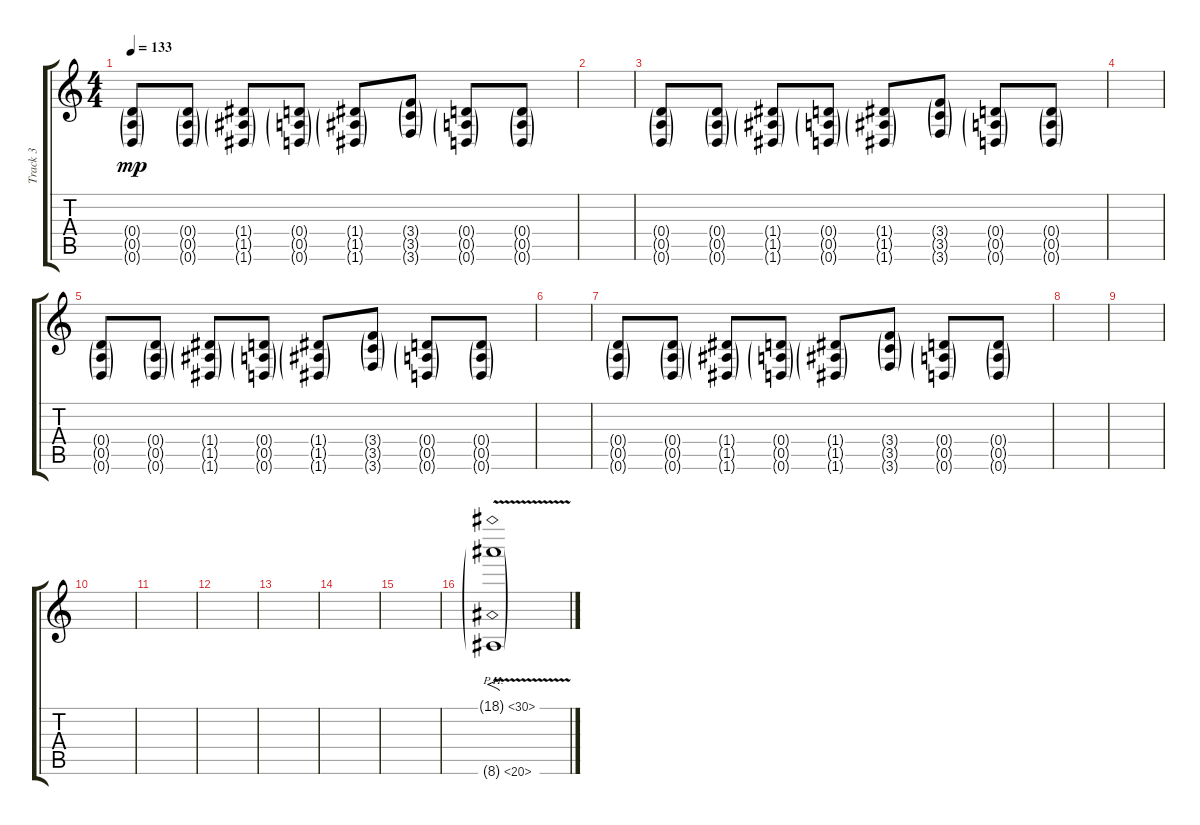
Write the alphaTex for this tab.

\track ("Track 3" "Track 3") {instrument distortionguitar}
\staff {score tabs}
\tuning (E4 B3 G3 D3 A2 D2) {hide}
\ts (4 4)
\tempo 133
\clef g2
\ks c
(0.4{g} 0.5{g} 0.6{g}).8{dy mp} (0.4{g} 0.5{g} 0.6{g}).8 (1.4{g} 1.5{g} 1.6{g}).8 (0.4{g} 0.5{g} 0.6{g}).8 (1.4{g} 1.5{g} 1.6{g}).8 (3.4{g} 3.5{g} 3.6{g}).8 (0.4{g} 0.5{g} 0.6{g}).8 (0.4{g} 0.5{g} 0.6{g}).8 |
|
(0.4{g} 0.5{g} 0.6{g}).8 (0.4{g} 0.5{g} 0.6{g}).8 (1.4{g} 1.5{g} 1.6{g}).8 (0.4{g} 0.5{g} 0.6{g}).8 (1.4{g} 1.5{g} 1.6{g}).8 (3.4{g} 3.5{g} 3.6{g}).8 (0.4{g} 0.5{g} 0.6{g}).8 (0.4{g} 0.5{g} 0.6{g}).8 |
|
(0.4{g} 0.5{g} 0.6{g}).8 (0.4{g} 0.5{g} 0.6{g}).8 (1.4{g} 1.5{g} 1.6{g}).8 (0.4{g} 0.5{g} 0.6{g}).8 (1.4{g} 1.5{g} 1.6{g}).8 (3.4{g} 3.5{g} 3.6{g}).8 (0.4{g} 0.5{g} 0.6{g}).8 (0.4{g} 0.5{g} 0.6{g}).8 |
|
(0.4{g} 0.5{g} 0.6{g}).8 (0.4{g} 0.5{g} 0.6{g}).8 (1.4{g} 1.5{g} 1.6{g}).8 (0.4{g} 0.5{g} 0.6{g}).8 (1.4{g} 1.5{g} 1.6{g}).8 (3.4{g} 3.5{g} 3.6{g}).8 (0.4{g} 0.5{g} 0.6{g}).8 (0.4{g} 0.5{g} 0.6{g}).8 |
|
|
|
|
|
|
|
|
(18.1{ph 12 g} 8.6{ph 12 v g}).1{f}
